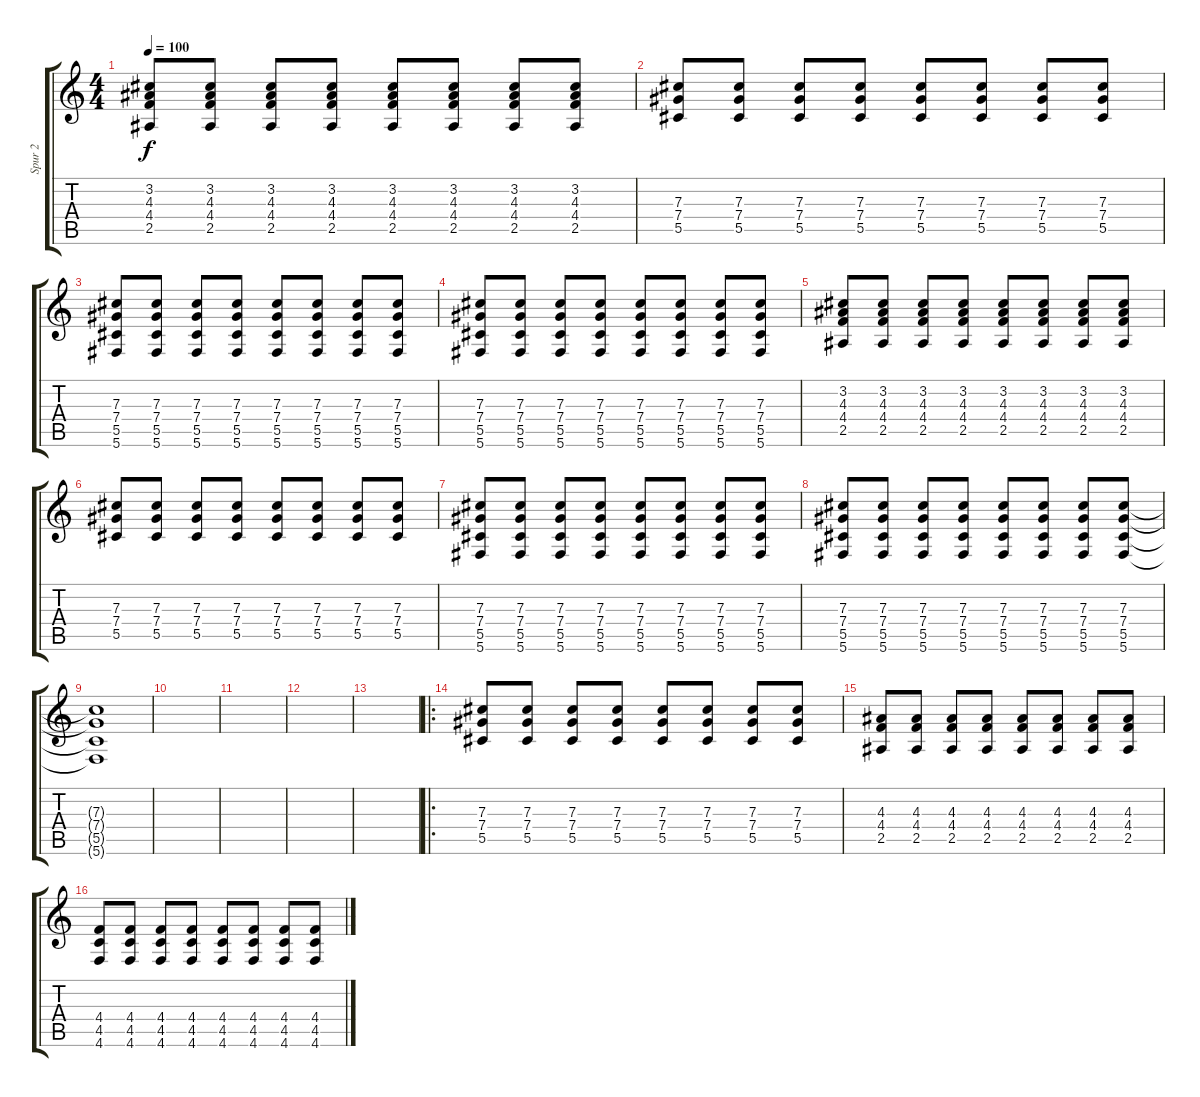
\track ("Spur 2" "Spur 2") {instrument electricguitarclean}
\staff {score tabs}
\tuning (Eb4 Bb3 Gb3 Db3 Ab2 Db2) {hide}
\ts (4 4)
\tempo 100
\clef g2
\ks c
(3.2 4.3 4.4 2.5).8{dy f instrument distortionguitar} (3.2 4.3 4.4 2.5).8 (3.2 4.3 4.4 2.5).8 (3.2 4.3 4.4 2.5).8 (3.2 4.3 4.4 2.5).8 (3.2 4.3 4.4 2.5).8 (3.2 4.3 4.4 2.5).8 (3.2 4.3 4.4 2.5).8 |
(7.3 7.4 5.5).8 (7.3 7.4 5.5).8 (7.3 7.4 5.5).8 (7.3 7.4 5.5).8 (7.3 7.4 5.5).8 (7.3 7.4 5.5).8 (7.3 7.4 5.5).8 (7.3 7.4 5.5).8 |
(7.3 7.4 5.5 5.6).8 (7.3 7.4 5.5 5.6).8 (7.3 7.4 5.5 5.6).8 (7.3 7.4 5.5 5.6).8 (7.3 7.4 5.5 5.6).8 (7.3 7.4 5.5 5.6).8 (7.3 7.4 5.5 5.6).8 (7.3 7.4 5.5 5.6).8 |
(7.3 7.4 5.5 5.6).8 (7.3 7.4 5.5 5.6).8 (7.3 7.4 5.5 5.6).8 (7.3 7.4 5.5 5.6).8 (7.3 7.4 5.5 5.6).8 (7.3 7.4 5.5 5.6).8 (7.3 7.4 5.5 5.6).8 (7.3 7.4 5.5 5.6).8 |
(3.2 4.3 4.4 2.5).8{instrument distortionguitar} (3.2 4.3 4.4 2.5).8 (3.2 4.3 4.4 2.5).8 (3.2 4.3 4.4 2.5).8 (3.2 4.3 4.4 2.5).8 (3.2 4.3 4.4 2.5).8 (3.2 4.3 4.4 2.5).8 (3.2 4.3 4.4 2.5).8 |
(7.3 7.4 5.5).8 (7.3 7.4 5.5).8 (7.3 7.4 5.5).8 (7.3 7.4 5.5).8 (7.3 7.4 5.5).8 (7.3 7.4 5.5).8 (7.3 7.4 5.5).8 (7.3 7.4 5.5).8 |
(7.3 7.4 5.5 5.6).8 (7.3 7.4 5.5 5.6).8 (7.3 7.4 5.5 5.6).8 (7.3 7.4 5.5 5.6).8 (7.3 7.4 5.5 5.6).8 (7.3 7.4 5.5 5.6).8 (7.3 7.4 5.5 5.6).8 (7.3 7.4 5.5 5.6).8 |
(7.3 7.4 5.5 5.6).8 (7.3 7.4 5.5 5.6).8 (7.3 7.4 5.5 5.6).8 (7.3 7.4 5.5 5.6).8 (7.3 7.4 5.5 5.6).8 (7.3 7.4 5.5 5.6).8 (7.3 7.4 5.5 5.6).8 (7.3 7.4 5.5 5.6).8 |
(7.3{t} 7.4{t} 5.5{t} 5.6{t}).1 |
|
|
|
|
\ro
(7.3 7.4 5.5).8{instrument distortionguitar} (7.3 7.4 5.5).8 (7.3 7.4 5.5).8 (7.3 7.4 5.5).8 (7.3 7.4 5.5).8 (7.3 7.4 5.5).8 (7.3 7.4 5.5).8 (7.3 7.4 5.5).8 |
(4.3 4.4 2.5).8 (4.3 4.4 2.5).8 (4.3 4.4 2.5).8 (4.3 4.4 2.5).8 (4.3 4.4 2.5).8 (4.3 4.4 2.5).8 (4.3 4.4 2.5).8 (4.3 4.4 2.5).8 |
(4.4 4.5 4.6).8 (4.4 4.5 4.6).8 (4.4 4.5 4.6).8 (4.4 4.5 4.6).8 (4.4 4.5 4.6).8 (4.4 4.5 4.6).8 (4.4 4.5 4.6).8 (4.4 4.5 4.6).8
